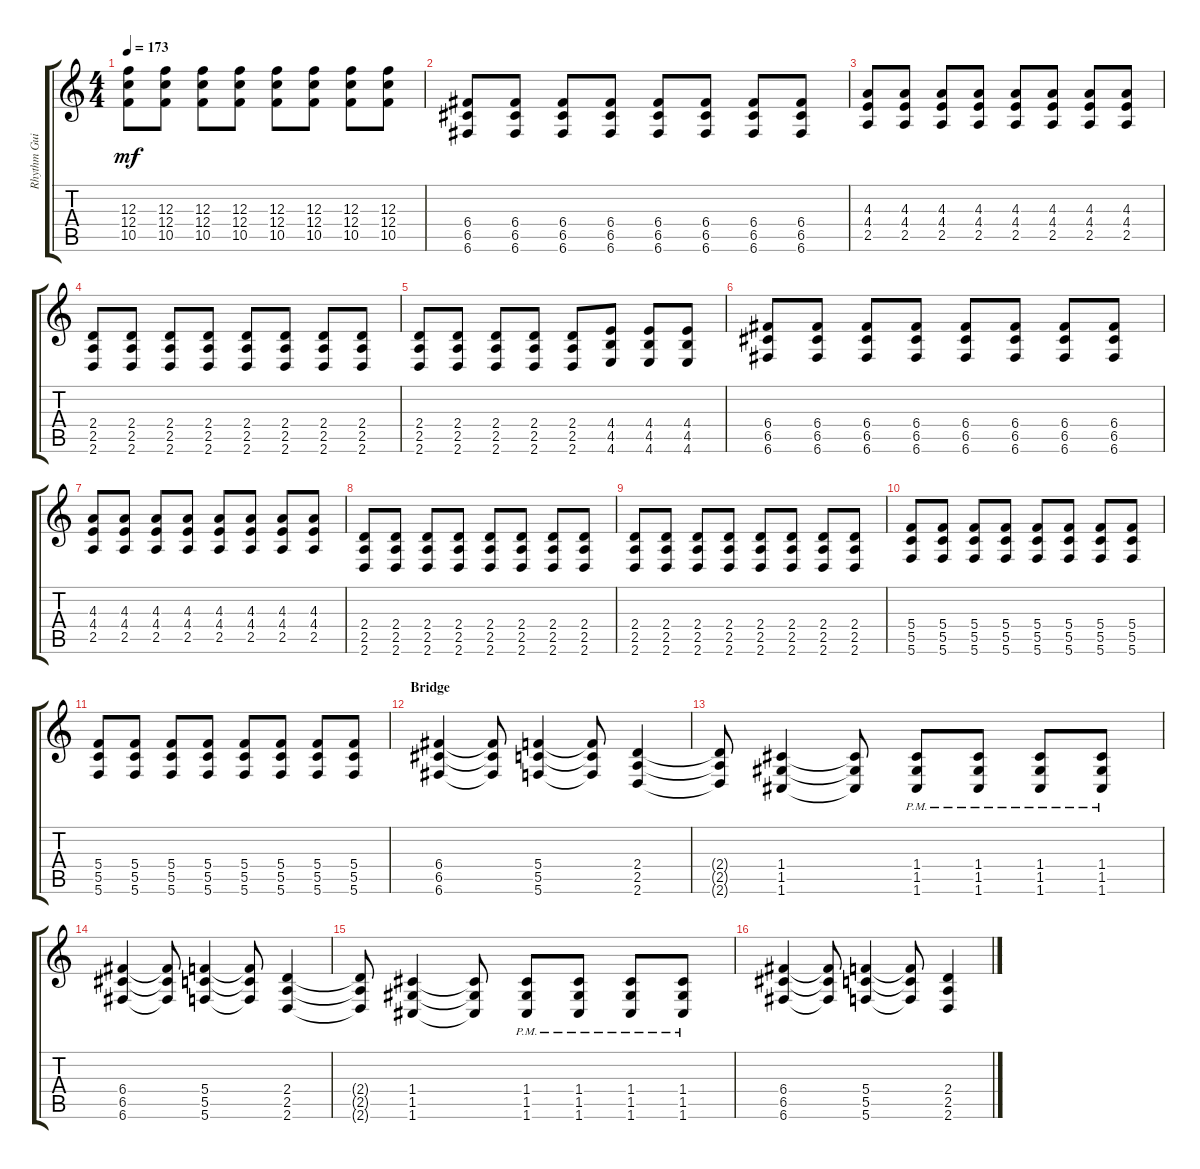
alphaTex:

\track ("Rhythm Guitar" "Rhythm Gui") {instrument distortionguitar}
\staff {score tabs}
\tuning (D4 A3 F3 C3 G2 C2) {hide}
\ts (4 4)
\tempo 173
\clef g2
\ks c
(12.3 12.4 10.5).8{dy mf} (12.3 12.4 10.5).8 (12.3 12.4 10.5).8 (12.3 12.4 10.5).8 (12.3 12.4 10.5).8 (12.3 12.4 10.5).8 (12.3 12.4 10.5).8 (12.3 12.4 10.5).8 |
(6.4 6.5 6.6).8 (6.4 6.5 6.6).8 (6.4 6.5 6.6).8 (6.4 6.5 6.6).8 (6.4 6.5 6.6).8 (6.4 6.5 6.6).8 (6.4 6.5 6.6).8 (6.4 6.5 6.6).8 |
(4.3 4.4 2.5).8 (4.3 4.4 2.5).8 (4.3 4.4 2.5).8 (4.3 4.4 2.5).8 (4.3 4.4 2.5).8 (4.3 4.4 2.5).8 (4.3 4.4 2.5).8 (4.3 4.4 2.5).8 |
(2.4 2.5 2.6).8 (2.4 2.5 2.6).8 (2.4 2.5 2.6).8 (2.4 2.5 2.6).8 (2.4 2.5 2.6).8 (2.4 2.5 2.6).8 (2.4 2.5 2.6).8 (2.4 2.5 2.6).8 |
(2.4 2.5 2.6).8 (2.4 2.5 2.6).8 (2.4 2.5 2.6).8 (2.4 2.5 2.6).8 (2.4 2.5 2.6).8 (4.4 4.5 4.6).8 (4.4 4.5 4.6).8 (4.4 4.5 4.6).8 |
(6.4 6.5 6.6).8 (6.4 6.5 6.6).8 (6.4 6.5 6.6).8 (6.4 6.5 6.6).8 (6.4 6.5 6.6).8 (6.4 6.5 6.6).8 (6.4 6.5 6.6).8 (6.4 6.5 6.6).8 |
(4.3 4.4 2.5).8 (4.3 4.4 2.5).8 (4.3 4.4 2.5).8 (4.3 4.4 2.5).8 (4.3 4.4 2.5).8 (4.3 4.4 2.5).8 (4.3 4.4 2.5).8 (4.3 4.4 2.5).8 |
(2.4 2.5 2.6).8 (2.4 2.5 2.6).8 (2.4 2.5 2.6).8 (2.4 2.5 2.6).8 (2.4 2.5 2.6).8 (2.4 2.5 2.6).8 (2.4 2.5 2.6).8 (2.4 2.5 2.6).8 |
(2.4 2.5 2.6).8 (2.4 2.5 2.6).8 (2.4 2.5 2.6).8 (2.4 2.5 2.6).8 (2.4 2.5 2.6).8 (2.4 2.5 2.6).8 (2.4 2.5 2.6).8 (2.4 2.5 2.6).8 |
(5.4 5.5 5.6).8 (5.4 5.5 5.6).8 (5.4 5.5 5.6).8 (5.4 5.5 5.6).8 (5.4 5.5 5.6).8 (5.4 5.5 5.6).8 (5.4 5.5 5.6).8 (5.4 5.5 5.6).8 |
(5.4 5.5 5.6).8 (5.4 5.5 5.6).8 (5.4 5.5 5.6).8 (5.4 5.5 5.6).8 (5.4 5.5 5.6).8 (5.4 5.5 5.6).8 (5.4 5.5 5.6).8 (5.4 5.5 5.6).8 |
\section ("" "Bridge")
(6.4 6.5 6.6).4 (6.4{t} 6.5{t} 6.6{t}).8 (5.4 5.5 5.6).4 (5.4{t} 5.5{t} 5.6{t}).8 (2.4 2.5 2.6).4 |
(2.4{t} 2.5{t} 2.6{t}).8 (1.4 1.5 1.6).4 (1.4{t} 1.5{t} 1.6{t}).8 (1.4{pm} 1.5{pm} 1.6{pm}).8 (1.4{pm} 1.5{pm} 1.6{pm}).8 (1.4{pm} 1.5{pm} 1.6{pm}).8 (1.4{pm} 1.5{pm} 1.6{pm}).8 |
(6.4 6.5 6.6).4 (6.4{t} 6.5{t} 6.6{t}).8 (5.4 5.5 5.6).4 (5.4{t} 5.5{t} 5.6{t}).8 (2.4 2.5 2.6).4 |
(2.4{t} 2.5{t} 2.6{t}).8 (1.4 1.5 1.6).4 (1.4{t} 1.5{t} 1.6{t}).8 (1.4{pm} 1.5{pm} 1.6{pm}).8 (1.4{pm} 1.5{pm} 1.6{pm}).8 (1.4{pm} 1.5{pm} 1.6{pm}).8 (1.4{pm} 1.5{pm} 1.6{pm}).8 |
(6.4 6.5 6.6).4 (6.4{t} 6.5{t} 6.6{t}).8 (5.4 5.5 5.6).4 (5.4{t} 5.5{t} 5.6{t}).8 (2.4 2.5 2.6).4
